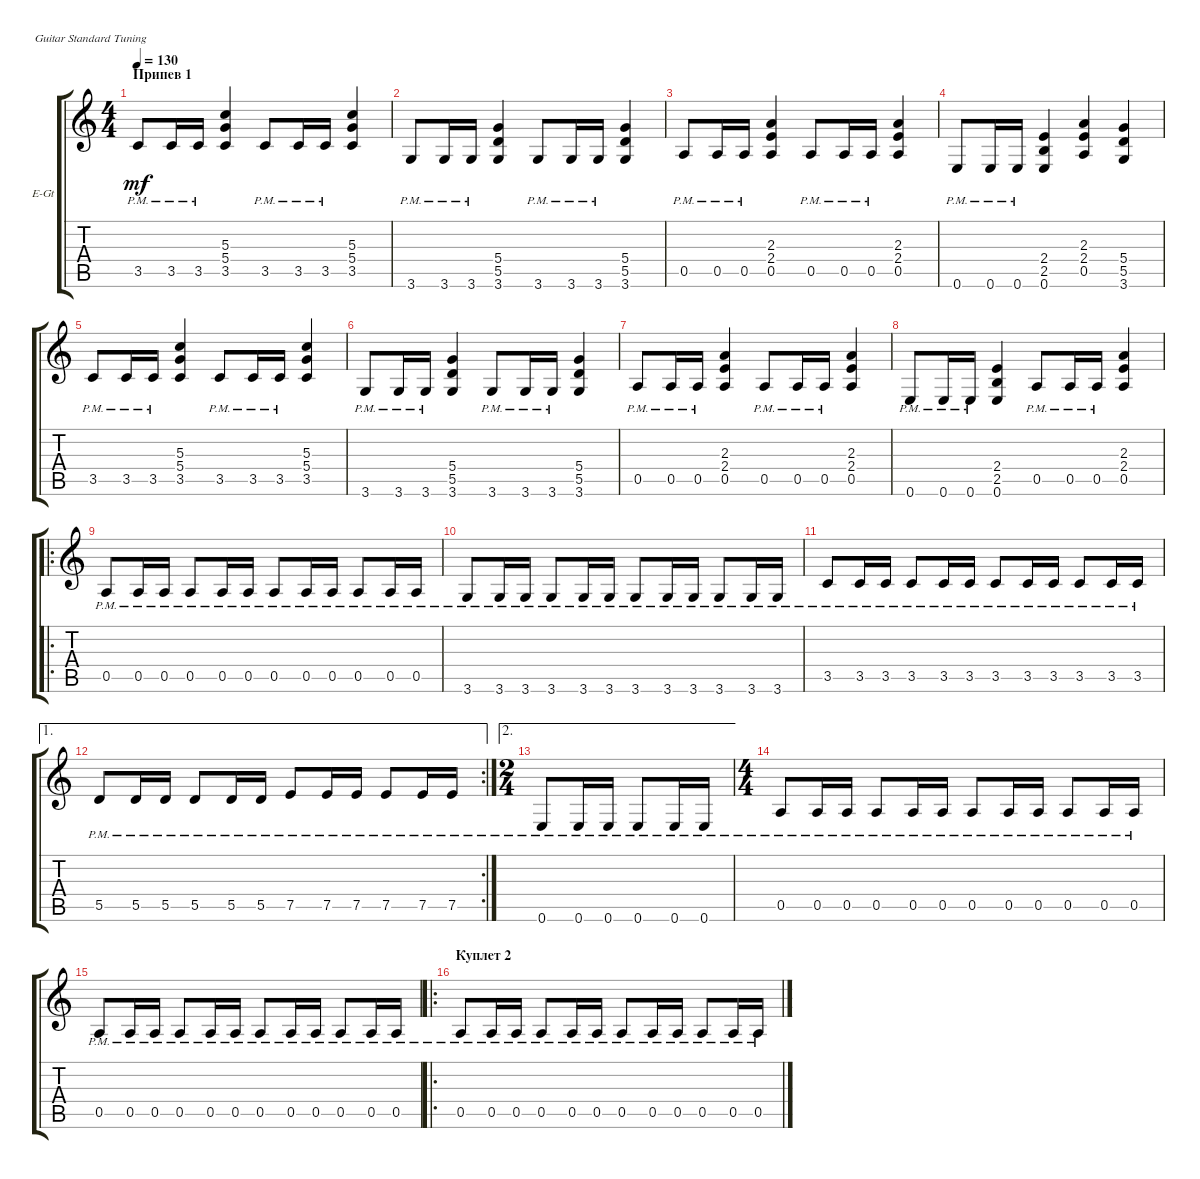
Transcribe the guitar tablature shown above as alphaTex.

\bracketExtendMode groupsimilarinstruments
\firstSystemTrackNameOrientation horizontal
\otherSystemsTrackNameOrientation horizontal
\track ("Electric Guitar" "E-Gt") {instrument overdrivenguitar}
\staff {score tabs}
\tuning (E4 B3 G3 D3 A2 E2)
\ts (4 4)
\section ("" "Припев 1")
\tempo 130
\clef g2
\scale
0.333333
\ks c
3.5{pm}.8{dy mf} 3.5{pm}.16 3.5{pm}.16 (5.3 5.4 3.5).4 3.5{pm}.8 3.5{pm}.16 3.5{pm}.16 (5.3 5.4 3.5).4 |
\scale
0.333333 3.6{pm}.8 3.6{pm}.16 3.6{pm}.16 (5.4 5.5 3.6).4 3.6{pm}.8 3.6{pm}.16 3.6{pm}.16 (5.4 5.5 3.6).4 |
\scale
0.333333 0.5{pm}.8 0.5{pm}.16 0.5{pm}.16 (2.3 2.4 0.5).4 0.5{pm}.8 0.5{pm}.16 0.5{pm}.16 (2.3 2.4 0.5).4 |
\scale
0.333333 0.6{pm}.8 0.6{pm}.16 0.6{pm}.16 (2.4 2.5 0.6).4 (2.3 2.4 0.5).4 (5.4 5.5 3.6).4 |
\scale
0.333333 3.5{pm}.8 3.5{pm}.16 3.5{pm}.16 (5.3 5.4 3.5).4 3.5{pm}.8 3.5{pm}.16 3.5{pm}.16 (5.3 5.4 3.5).4 |
\scale
0.333333 3.6{pm}.8 3.6{pm}.16 3.6{pm}.16 (5.4 5.5 3.6).4 3.6{pm}.8 3.6{pm}.16 3.6{pm}.16 (5.4 5.5 3.6).4 |
\scale
0.333333 0.5{pm}.8 0.5{pm}.16 0.5{pm}.16 (2.3 2.4 0.5).4 0.5{pm}.8 0.5{pm}.16 0.5{pm}.16 (2.3 2.4 0.5).4 |
\scale
0.333333 0.6{pm}.8 0.6{pm}.16 0.6{pm}.16 (2.4 2.5 0.6).4 0.5{pm}.8 0.5{pm}.16 0.5{pm}.16 (2.3 2.4 0.5).4 |
\ro
\scale
0.374359 0.5{pm}.8 0.5{pm}.16 0.5{pm}.16 0.5{pm}.8 0.5{pm}.16 0.5{pm}.16 0.5{pm}.8 0.5{pm}.16 0.5{pm}.16 0.5{pm}.8 0.5{pm}.16 0.5{pm}.16 |
\scale
0.312821 3.6{pm}.8 3.6{pm}.16 3.6{pm}.16 3.6{pm}.8 3.6{pm}.16 3.6{pm}.16 3.6{pm}.8 3.6{pm}.16 3.6{pm}.16 3.6{pm}.8 3.6{pm}.16 3.6{pm}.16 |
\scale
0.312821 3.5{pm}.8 3.5{pm}.16 3.5{pm}.16 3.5{pm}.8 3.5{pm}.16 3.5{pm}.16 3.5{pm}.8 3.5{pm}.16 3.5{pm}.16 3.5{pm}.8 3.5{pm}.16 3.5{pm}.16 |
\ae 1
\rc 2
\scale
0.22408 5.5{pm}.8 5.5{pm}.16 5.5{pm}.16 5.5{pm}.8 5.5{pm}.16 5.5{pm}.16 7.5{pm}.8 7.5{pm}.16 7.5{pm}.16 7.5{pm}.8 7.5{pm}.16 7.5{pm}.16 |
\ae 2
\ts (2 4)
\scale
0.38796 0.6{pm}.8 0.6{pm}.16 0.6{pm}.16 0.6{pm}.8 0.6{pm}.16 0.6{pm}.16 |
\ts (4 4)
\scale
0.38796 0.5{pm}.8 0.5{pm}.16 0.5{pm}.16 0.5{pm}.8 0.5{pm}.16 0.5{pm}.16 0.5{pm}.8 0.5{pm}.16 0.5{pm}.16 0.5{pm}.8 0.5{pm}.16 0.5{pm}.16 |
\scale
0.312821 0.5{pm}.8 0.5{pm}.16 0.5{pm}.16 0.5{pm}.8 0.5{pm}.16 0.5{pm}.16 0.5{pm}.8 0.5{pm}.16 0.5{pm}.16 0.5{pm}.8 0.5{pm}.16 0.5{pm}.16 |
\ro
\section ("" "Куплет 2")
\scale
0.374359 0.5{pm}.8 0.5{pm}.16 0.5{pm}.16 0.5{pm}.8 0.5{pm}.16 0.5{pm}.16 0.5{pm}.8 0.5{pm}.16 0.5{pm}.16 0.5{pm}.8 0.5{pm}.16 0.5{pm}.16
